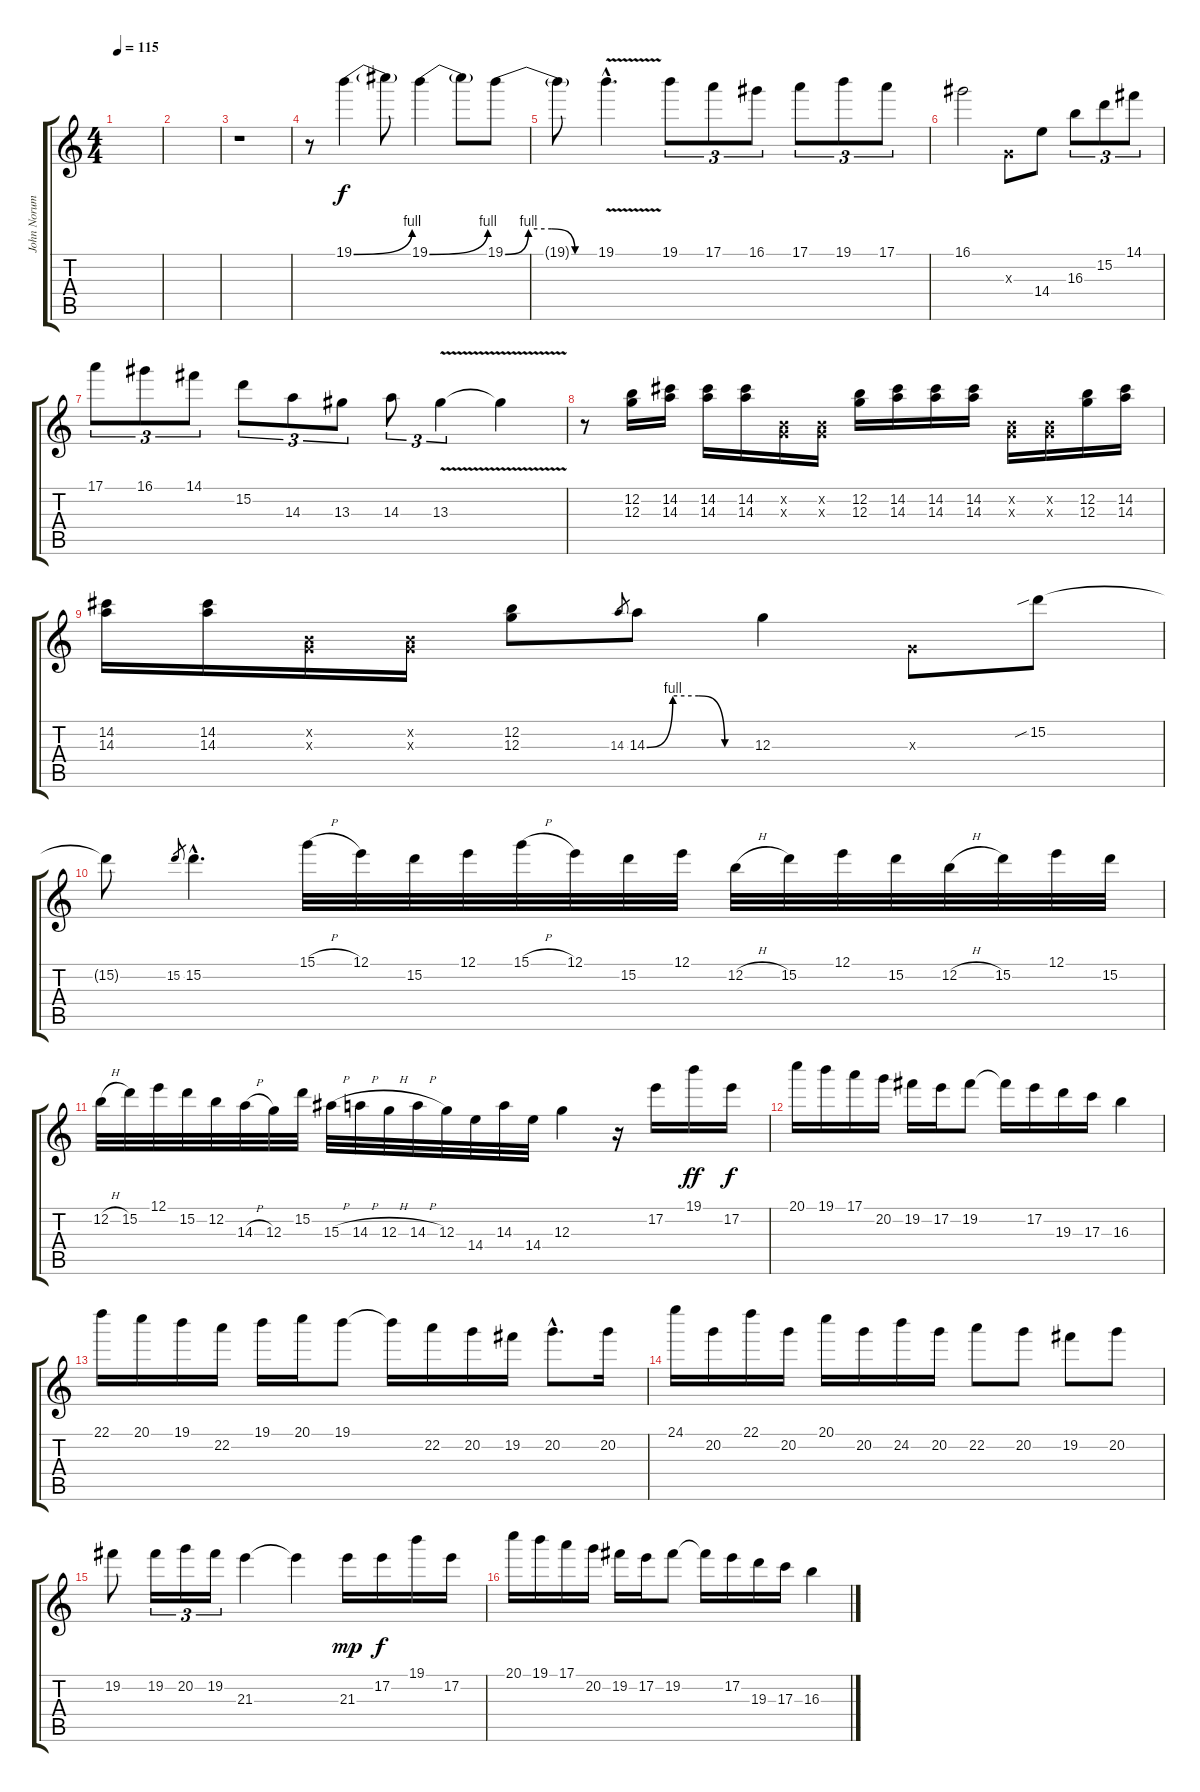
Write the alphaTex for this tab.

\track ("John Norum ( Solo )" "John Norum") {instrument overdrivenguitar}
\staff {score tabs}
\tuning (E4 B3 G3 D3 A2 E2) {hide}
\ts (4 4)
\tempo 115
\clef g2
\ks c
|
|
r.1 |
r.8 19.1{be (bend 0 0 60 4)}.4 19.1{t}.8 19.1{be (bend 0 0 60 4)}.4 19.1{t}.8 19.1{be (custom 0 0 15 4 30 4 45 0 60 0)}.8 |
19.1{t}.8 19.1{v hac}.4{d} 19.1.8{tu (3 2)} 17.1.8{tu (3 2)} 16.1.8{tu (3 2)} 17.1.8{tu (3 2)} 19.1.8{tu (3 2)} 17.1.8{tu (3 2)} |
16.1.2 0.3{x}.8 14.4.8 16.3.8{tu (3 2)} 15.2.8{tu (3 2)} 14.1.8{tu (3 2)} |
17.1.8{tu (3 2)} 16.1.8{tu (3 2)} 14.1.8{tu (3 2)} 15.2.8{tu (3 2)} 14.3.8{tu (3 2)} 13.3.8{tu (3 2)} 14.3.8{tu (3 2)} 13.3{v}.4{tu (3 2)} 13.3{t}.4 |
r.8 (12.2 12.3).16 (14.2 14.3).16 (14.2 14.3).16 (14.2 14.3).16 (0.2{x} 0.3{x}).16 (0.2{x} 0.3{x}).16 (12.2 12.3).16 (14.2 14.3).16 (14.2 14.3).16 (14.2 14.3).16 (0.2{x} 0.3{x}).16 (0.2{x} 0.3{x}).16 (12.2 12.3).16 (14.2 14.3).16 |
(14.2 14.3).16 (14.2 14.3).16 (0.2{x} 0.3{x}).16 (0.2{x} 0.3{x}).16 (12.2 12.3).8 14.3.8{gr} 14.3{be (custom 0 0 15 4 30 4 45 0 60 0)}.8 12.3.4 0.3{x}.8 15.2{sib}.8 |
15.2{t}.8 15.2.8{gr} 15.2{hac}.4{d} 15.1{h}.32 12.1.32 15.2.32 12.1.32 15.1{h}.32 12.1.32 15.2.32 12.1.32 12.2{h}.32 15.2.32 12.1.32 15.2.32 12.2{h}.32 15.2.32 12.1.32 15.2.32 |
12.2{h}.32 15.2.32 12.1.32 15.2.32 12.2.32 14.3{h}.32 12.3.32 15.2.32 15.3{h}.32 14.3{h}.32 12.3{h}.32 14.3{h}.32 12.3.32 14.4.32 14.3.32 14.4.32 12.3.4 r.16 17.2.16 19.1.16{dy ff} 17.2.16{dy f} |
20.1.16 19.1.16 17.1.16 20.2.16 19.2.16 17.2.16 19.2.8 19.2{t}.16 17.2.16 19.3.16 17.3.16 16.3.4 |
22.1.16 20.1.16 19.1.16 22.2.16 19.1.16 20.1.16 19.1.8 19.1{t}.16 22.2.16 20.2.16 19.2.16 20.2{hac}.8{d} 20.2.16 |
24.1.16 20.2.16 22.1.16 20.2.16 20.1.16 20.2.16 24.2.16 20.2.16 22.2.8 20.2.8 19.2.8 20.2.8 |
19.2.8 19.2.16{tu (3 2)} 20.2.16{tu (3 2)} 19.2.16{tu (3 2)} 21.3.4 21.3{t}.4 21.3.16{dy mp} 17.2.16{dy f} 19.1.16 17.2.16 |
20.1.16 19.1.16 17.1.16 20.2.16 19.2.16 17.2.16 19.2.8 19.2{t}.16 17.2.16 19.3.16 17.3.16 16.3.4
